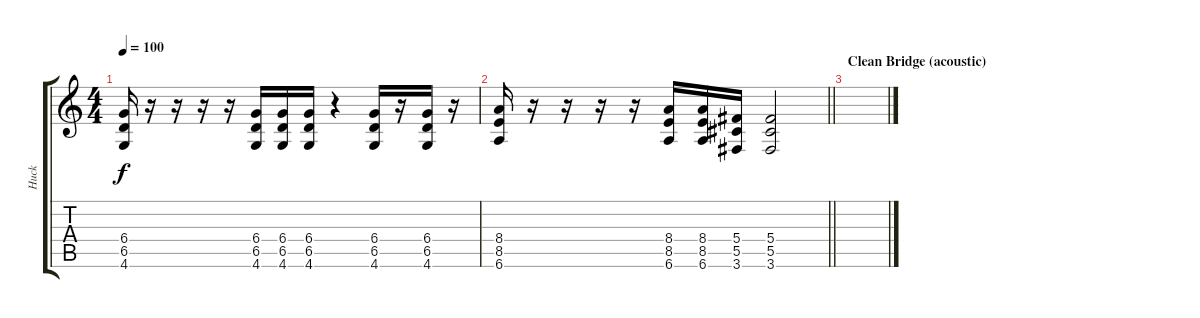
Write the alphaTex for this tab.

\track ("Huck" "Huck") {instrument overdrivenguitar}
\staff {score tabs}
\tuning (Eb4 Bb3 Gb3 Db3 Ab2 Eb2) {hide}
\ts (4 4)
\tempo 100
\clef g2
\ks c
(6.4 6.5 4.6).16{dy f} r.16 r.16 r.16 r.16 (6.4 6.5 4.6).16 (6.4 6.5 4.6).16 (6.4 6.5 4.6).16 r.4 (6.4 6.5 4.6).16 r.16 (6.4 6.5 4.6).16 r.16 |
\barLineRight lightlight
(8.4 8.5 6.6).16 r.16 r.16 r.16 r.16 (8.4 8.5 6.6).16 (8.4 8.5 6.6).16 (5.4 5.5 3.6).16 (5.4 5.5 3.6).2 |
\section ("" "Clean Bridge (acoustic)")
